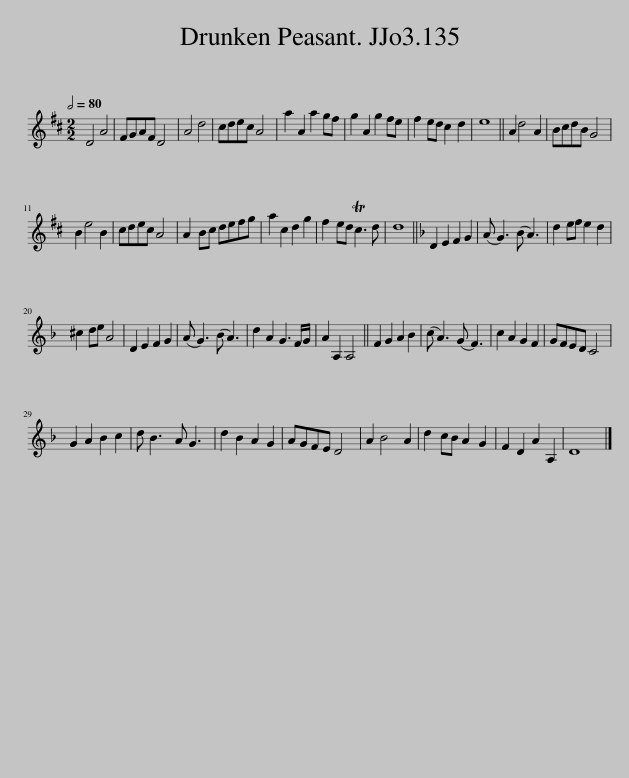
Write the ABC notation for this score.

X:1
L:1/8
Q:1/2=80
M:2/2
I:linebreak $
K:D
V:1 treble
V:1
 D4 A4 | FGAF D4 | A4 d4 | cdec A4 | a2 A2 a2 gf | %5
 g2 A2 g2 fe | f2 ed c2 d2 | e8 || A2 d4 A2 | BcdB G4 |$ %10
 B2 e4 B2 | cdec A4 | A2 Bc defg | a2 c2 d2 g2 | f2 ed Tc3 d | %15
 d8 ||[K:Dmin] D2 E2 F2 G2 | (A G3) (B A3) | d2 ef e2 d2 |$ ^c2 de A4 | %20
 D2 E2 F2 G2 | (A G3) (B A3) | d2 A2 G3 F/G/ | A2 A,2 A,4 || F2 G2 A2 B2 | %25
 (c A3) (G F3) | c2 A2 G2 F2 | GFED C4 |$ G2 A2 B2 c2 | d B3 A G3 | %30
 d2 B2 A2 G2 | AGFE D4 | A2 B4 A2 | d2 cB A2 G2 | F2 D2 A2 A,2 | %35
 D8 |] %36
